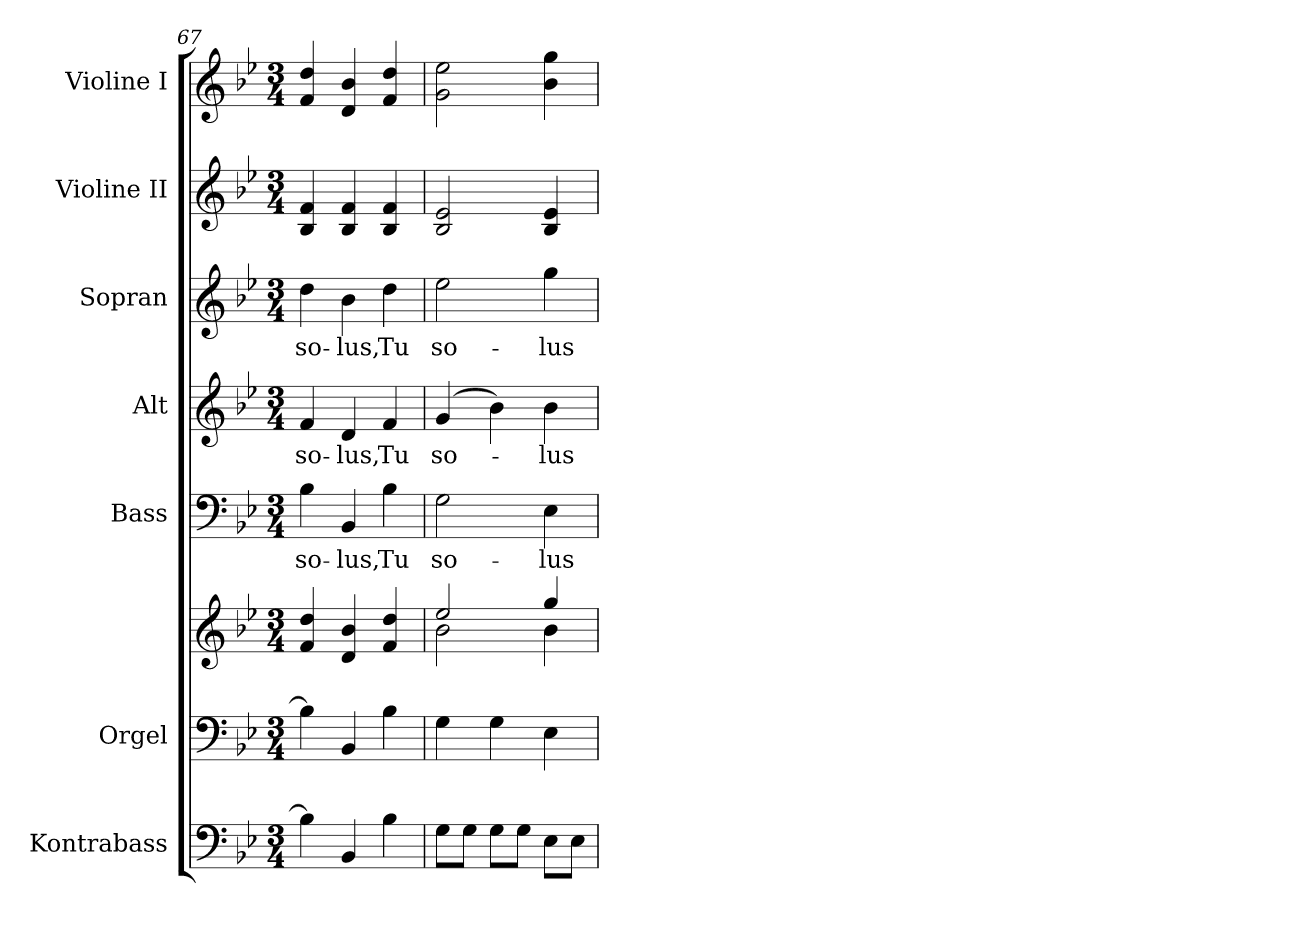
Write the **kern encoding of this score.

**kern	**kern	**kern	**kern	**text	**kern	**text	**kern	**text	**kern	**kern
*part7	*part6	*part6	*part5	*part5	*part4	*part4	*part3	*part3	*part2	*part1
*staff8	*staff7	*staff6	*staff5	*staff5	*staff4	*staff4	*staff3	*staff3	*staff2	*staff1
*I"Kontrabass	*I"Orgel	*	*I"Bass	*	*I"Alt	*	*I"Sopran	*	*I"Violine II	*I"Violine I
*I'Kb.	*I'Org.	*	*I'B	*	*I'A	*	*I'S	*	*I'Vl. II	*I'Vl. I
!!LO:PB:g=z
*clefF4	*clefF4	*clefG2	*clefF4	*	*clefG2	*	*clefG2	*	*clefG2	*clefG2
*ITrd7c12	*	*	*	*	*	*	*	*	*	*
*k[b-e-]	*k[b-e-]	*k[b-e-]	*k[b-e-]	*	*k[b-e-]	*	*k[b-e-]	*	*k[b-e-]	*k[b-e-]
*B-:	*B-:	*B-:	*B-:	*	*B-:	*	*B-:	*	*B-:	*B-:
*M3/4	*M3/4	*M3/4	*M3/4	*	*M3/4	*	*M3/4	*	*M3/4	*M3/4
=67	=67	=67	=67	=67	=67	=67	=67	=67	=67	=67
!	!	!	!	!LO:LY:b	!	!LO:LY:b	!	!LO:LY:b	!	!
4BB-\]	4B-\]	4f/ 4dd/	4B-\	so-	4f/	so-	4dd\	so-	4B-/ 4f/	4f/ 4dd/
!	!	!	!	!LO:LY:b	!	!LO:LY:b	!	!LO:LY:b	!	!
4BBB-/	4BB-/	4d/ 4b-/	4BB-/	-lus,	4d/	-lus,	4b-\	-lus,	4B-/ 4f/	4d/ 4b-/
!	!	!	!	!LO:LY:b	!	!LO:LY:b	!	!LO:LY:b	!	!
4BB-\	4B-\	4f/ 4dd/	4B-\	Tu	4f/	Tu	4dd\	Tu	4B-/ 4f/	4f/ 4dd/
=68	=68	=68	=68	=68	=68	=68	=68	=68	=68	=68
*	*	*^	*	*	*	*	*	*	*	*
!	!	!	!	!	!LO:LY:b	!	!LO:LY:b	!	!LO:LY:b	!	!
8GG\L	4G\	2ee-/	2b-\	2G\	so-	(4g/	so-	2ee-\	so-	2B-/ 2e-/	2g\ 2ee-\
8GG\J	.	.	.	.	.	.	.	.	.	.	.
8GG\L	4G\	.	.	.	.	4b-\)	.	.	.	.	.
8GG\J	.	.	.	.	.	.	.	.	.	.	.
!	!	!	!	!	!LO:LY:b	!	!LO:LY:b	!	!LO:LY:b	!	!
8EE-\L	4E-\	4gg/	4b-\	4E-\	-lus	4b-\	-lus	4gg\	-lus	4B-/ 4e-/	4b-\ 4gg\
8EE-\J	.	.	.	.	.	.	.	.	.	.	.
*	*	*v	*v	*	*	*	*	*	*	*	*
=	=	=	=	=	=	=	=	=	=	=
*-	*-	*-	*-	*-	*-	*-	*-	*-	*-	*-
